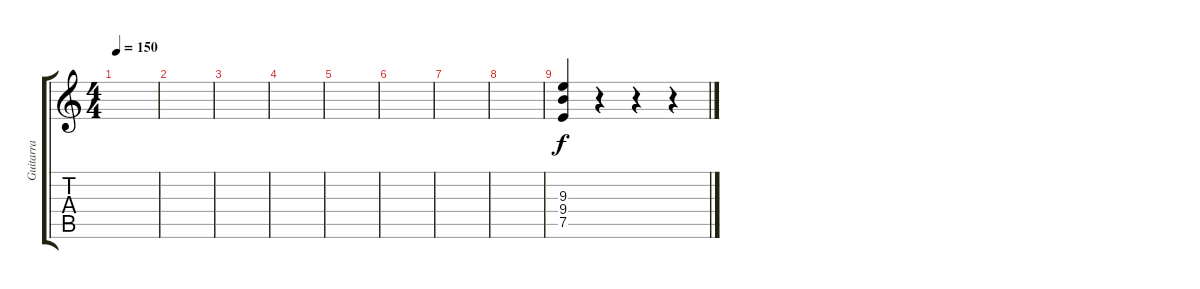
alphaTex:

\track ("Guitarra" "Guitarra") {instrument overdrivenguitar}
\staff {score tabs}
\tuning (E4 B3 G3 D3 A2 E2) {hide}
\ts (4 4)
\tempo 150
\clef g2
\ks c
|
|
|
|
|
|
|
|
(9.3 9.4 7.5).4 r.4 r.4 r.4
